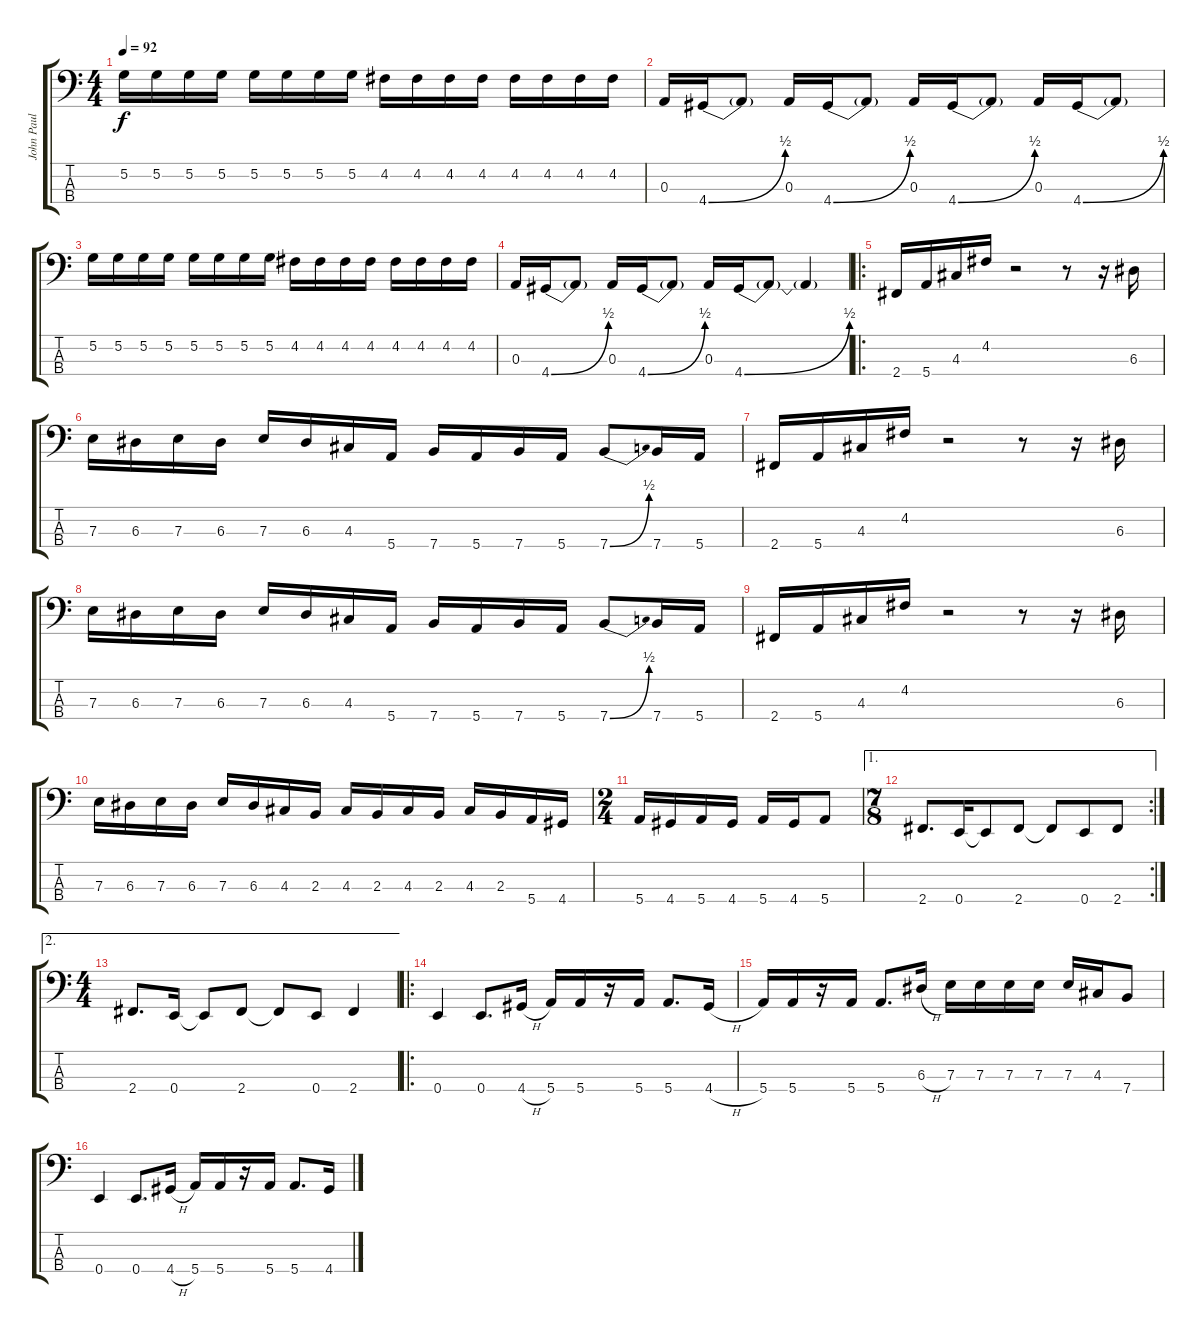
\track ("John Paul Joness (Bass)" "John Paul ") {instrument electricbasspick}
\staff {score tabs}
\tuning (G2 D2 A1 E1) {hide}
\ts (4 4)
\tempo 92
\clef f4
\ks c
5.2.16{dy f} 5.2.16 5.2.16 5.2.16 5.2.16 5.2.16 5.2.16 5.2.16 4.2.16 4.2.16 4.2.16 4.2.16 4.2.16 4.2.16 4.2.16 4.2.16 |
0.3.16 4.4{be (bend 0 0 60 2)}.16 4.4{t}.8 0.3.16 4.4{be (bend 0 0 60 2)}.16 4.4{t}.8 0.3.16 4.4{be (bend 0 0 60 2)}.16 4.4{t}.8 0.3.16 4.4{be (bend 0 0 60 2)}.16 4.4{t}.8 |
5.2.16 5.2.16 5.2.16 5.2.16 5.2.16 5.2.16 5.2.16 5.2.16 4.2.16 4.2.16 4.2.16 4.2.16 4.2.16 4.2.16 4.2.16 4.2.16 |
0.3.16 4.4{be (bend 0 0 60 2)}.16 4.4{t}.8 0.3.16 4.4{be (bend 0 0 60 2)}.16 4.4{t}.8 0.3.16 4.4{be (bend 0 0 60 2)}.16 4.4{t}.8 4.4{t}.4 |
\ro
2.4.16 5.4.16 4.3.16 4.2.16 r.2 r.8 r.16 6.3.16 |
7.3.16 6.3.16 7.3.16 6.3.16 7.3.16 6.3.16 4.3.16 5.4.16 7.4.16 5.4.16 7.4.16 5.4.16 7.4{be (bend 0 0 60 2)}.8 7.4.16 5.4.16 |
2.4.16 5.4.16 4.3.16 4.2.16 r.2 r.8 r.16 6.3.16 |
7.3.16 6.3.16 7.3.16 6.3.16 7.3.16 6.3.16 4.3.16 5.4.16 7.4.16 5.4.16 7.4.16 5.4.16 7.4{be (bend 0 0 60 2)}.8 7.4.16 5.4.16 |
2.4.16 5.4.16 4.3.16 4.2.16 r.2 r.8 r.16 6.3.16 |
7.3.16 6.3.16 7.3.16 6.3.16 7.3.16 6.3.16 4.3.16 2.3.16 4.3.16 2.3.16 4.3.16 2.3.16 4.3.16 2.3.16 5.4.16 4.4.16 |
\ts (2 4)
5.4.16 4.4.16 5.4.16 4.4.16 5.4.16 4.4.16 5.4.8 |
\ae 1
\rc 2
\ts (7 8)
2.4.8{d} 0.4.16 0.4{t}.8 2.4.8 2.4{t}.8 0.4.8 2.4.8 |
\ae 2
\ts (4 4)
2.4.8{d} 0.4.16 0.4{t}.8 2.4.8 2.4{t}.8 0.4.8 2.4.4 |
\ro
0.4.4{volume 16} 0.4.8{d} 4.4{h}.16 5.4.16 5.4.16 r.16 5.4.16 5.4.8{d} 4.4{h}.16 |
5.4.16 5.4.16 r.16 5.4.16 5.4.8{d} 6.3{h}.16 7.3.16 7.3.16 7.3.16 7.3.16 7.3.16 4.3.16 7.4.8 |
0.4.4 0.4.8{d} 4.4{h}.16 5.4.16 5.4.16 r.16 5.4.16 5.4.8{d} 4.4{h}.16
